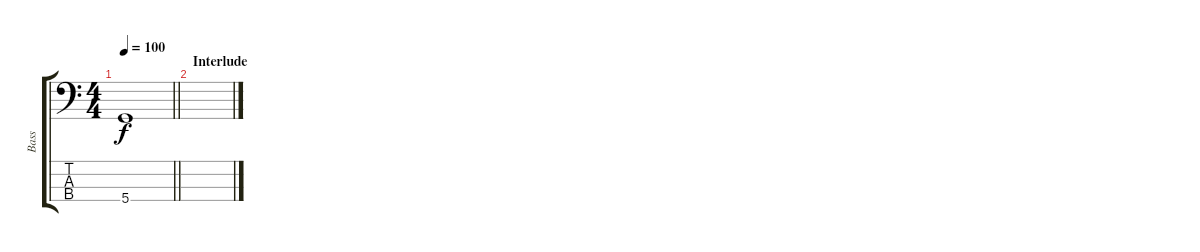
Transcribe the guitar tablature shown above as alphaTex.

\track ("Bass" "Bass") {instrument electricbassfinger}
\staff {score tabs}
\tuning (F2 C2 G1 D1) {hide}
\ts (4 4)
\tempo 100
\clef f4
\barLineRight lightlight
\ks c
5.4.1{dy f volume 3} |
\section ("" "Interlude")
